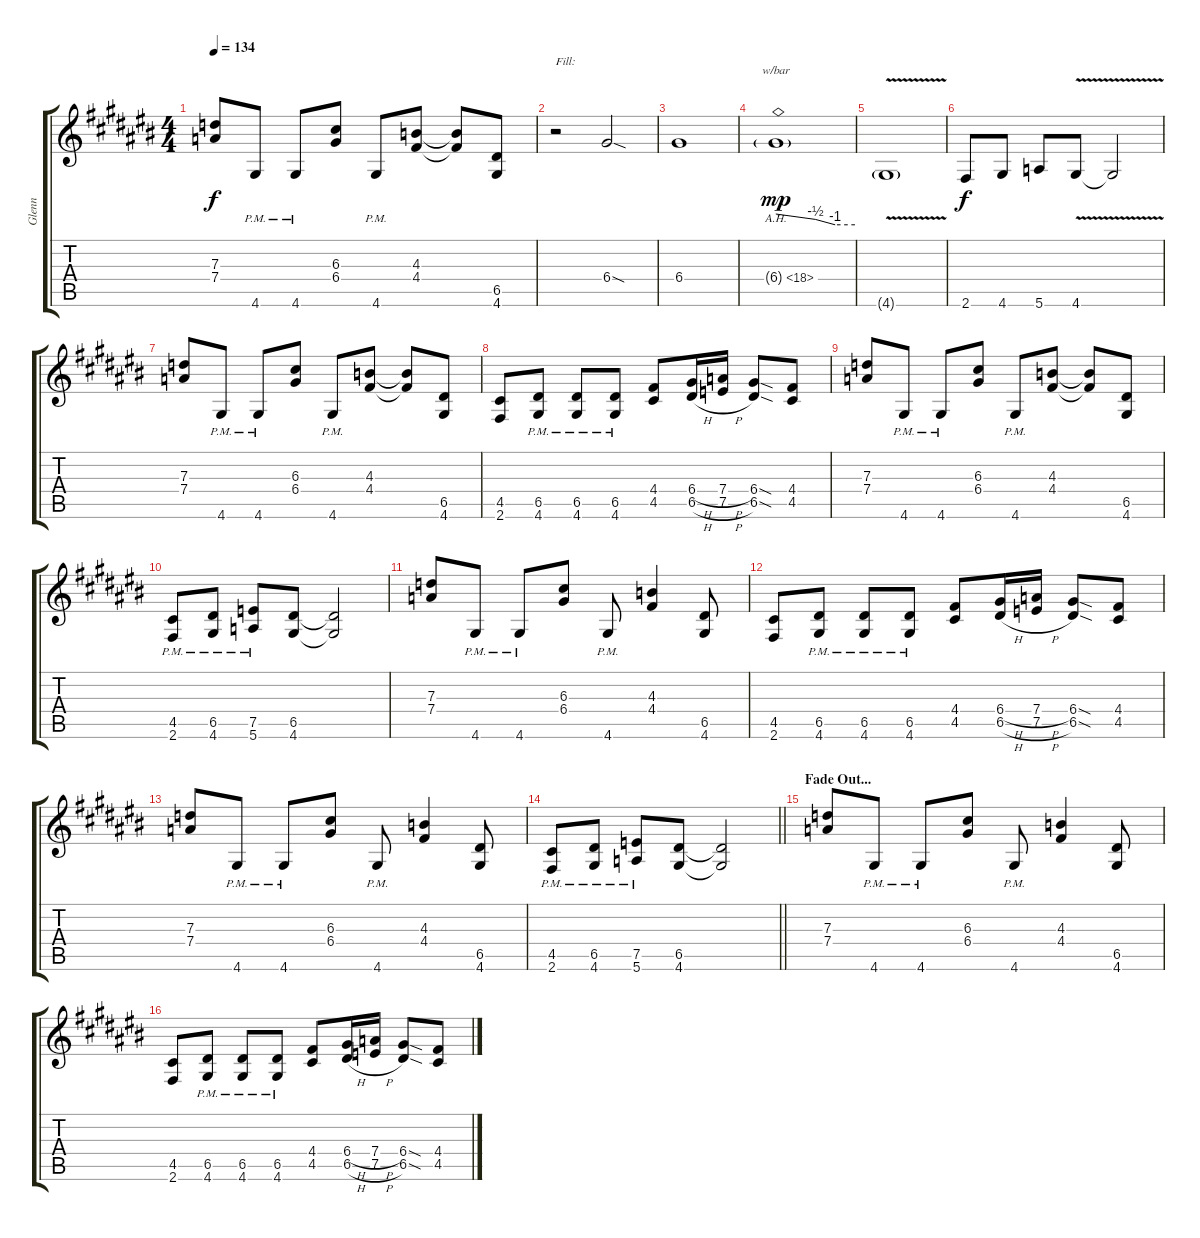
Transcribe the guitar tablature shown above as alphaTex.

\track ("Glenn" "Glenn") {instrument overdrivenguitar}
\staff {score tabs}
\tuning (E4 B3 G3 D3 A2 E2) {hide}
\ts (4 4)
\tempo 134
\clef g2
\ks c#
(7.3 7.4).8{dy f} 4.6{pm}.8 4.6{pm}.8 (6.3 6.4).8 4.6{pm}.8 (4.3 4.4).8 (4.3{t} 4.4{t}).8 (6.5 4.6).8 |
r.2{txt "Fill:"} 6.4{sod}.2 |
6.4.1 |
6.4{ah 12 g}.1{tbe (custom default 0 0 30 -2 45 -4 60 -4) dy mp} |
4.6{v g}.1 |
2.6.8{dy f} 4.6.8 5.6.8 4.6{v}.8 4.6{t}.2 |
(7.3 7.4).8 4.6{pm}.8 4.6{pm}.8 (6.3 6.4).8 4.6{pm}.8 (4.3 4.4).8 (4.3{t} 4.4{t}).8 (6.5 4.6).8 |
(4.5 2.6).8 (6.5{pm} 4.6{pm}).8 (6.5{pm} 4.6{pm}).8 (6.5{pm} 4.6{pm}).8 (4.4 4.5).8 (6.4{h} 6.5{h}).16 (7.4{h} 7.5{h}).16 (6.4{sod} 6.5{sod}).8 (4.4 4.5).8 |
(7.3 7.4).8 4.6{pm}.8 4.6{pm}.8 (6.3 6.4).8 4.6{pm}.8 (4.3 4.4).8 (4.3{t} 4.4{t}).8 (6.5 4.6).8 |
(4.5{pm} 2.6{pm}).8 (6.5{pm} 4.6{pm}).8 (7.5{pm} 5.6{pm}).8 (6.5 4.6).8 (6.5{t} 4.6{t}).2 |
(7.3 7.4).8 4.6{pm}.8 4.6{pm}.8 (6.3 6.4).8 4.6{pm}.8 (4.3 4.4).4 (6.5 4.6).8 |
(4.5 2.6).8 (6.5{pm} 4.6{pm}).8 (6.5{pm} 4.6{pm}).8 (6.5{pm} 4.6{pm}).8 (4.4 4.5).8 (6.4{h} 6.5{h}).16 (7.4{h} 7.5{h}).16 (6.4{sod} 6.5{sod}).8 (4.4 4.5).8 |
(7.3 7.4).8 4.6{pm}.8 4.6{pm}.8 (6.3 6.4).8 4.6{pm}.8 (4.3 4.4).4 (6.5 4.6).8 |
\barLineRight lightlight
(4.5{pm} 2.6{pm}).8 (6.5{pm} 4.6{pm}).8 (7.5{pm} 5.6{pm}).8 (6.5 4.6).8 (6.5{t} 4.6{t}).2 |
\section ("" "Fade Out...")
(7.3 7.4).8 4.6{pm}.8 4.6{pm}.8 (6.3 6.4).8 4.6{pm}.8 (4.3 4.4).4 (6.5 4.6).8 |
(4.5 2.6).8 (6.5{pm} 4.6{pm}).8 (6.5{pm} 4.6{pm}).8 (6.5{pm} 4.6{pm}).8 (4.4 4.5).8 (6.4{h} 6.5{h}).16 (7.4{h} 7.5{h}).16 (6.4{sod} 6.5{sod}).8 (4.4 4.5).8
